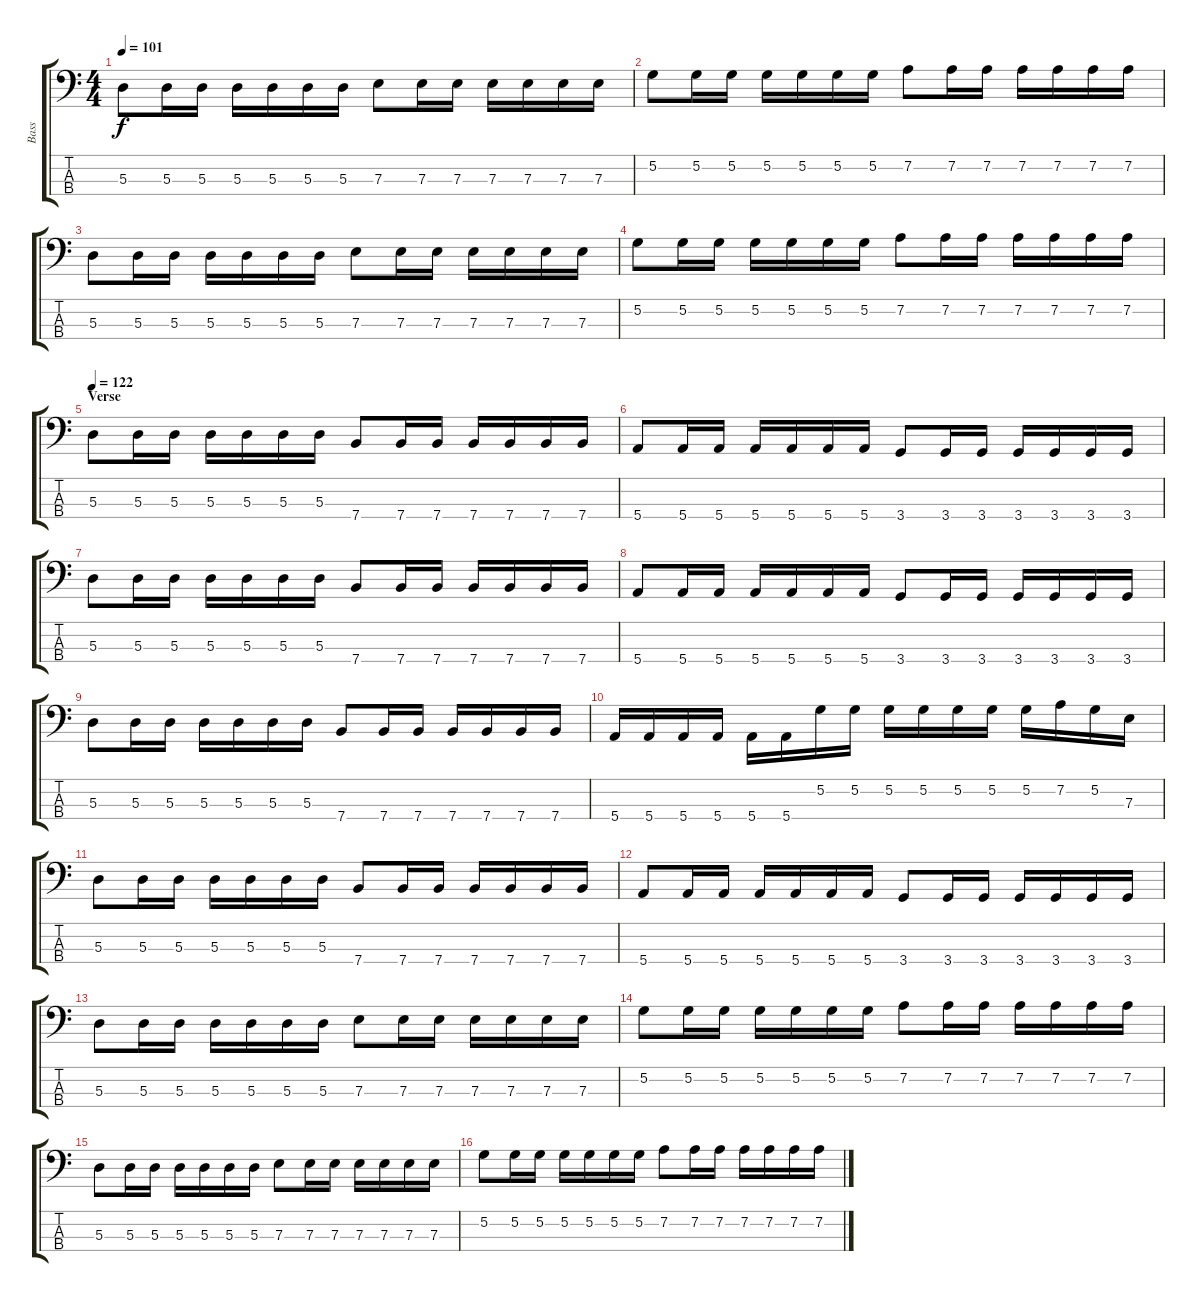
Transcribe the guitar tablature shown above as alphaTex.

\track ("Bass" "Bass") {instrument slapbass2}
\staff {score tabs}
\tuning (G2 D2 A1 E1) {hide}
\ts (4 4)
\tempo 101
\clef f4
\ks c
5.3.8{dy f} 5.3.16 5.3.16 5.3.16 5.3.16 5.3.16 5.3.16 7.3.8 7.3.16 7.3.16 7.3.16 7.3.16 7.3.16 7.3.16 |
5.2.8 5.2.16 5.2.16 5.2.16 5.2.16 5.2.16 5.2.16 7.2.8 7.2.16 7.2.16 7.2.16 7.2.16 7.2.16 7.2.16 |
5.3.8 5.3.16 5.3.16 5.3.16 5.3.16 5.3.16 5.3.16 7.3.8 7.3.16 7.3.16 7.3.16 7.3.16 7.3.16 7.3.16 |
5.2.8 5.2.16 5.2.16 5.2.16 5.2.16 5.2.16 5.2.16 7.2.8 7.2.16 7.2.16 7.2.16 7.2.16 7.2.16 7.2.16 |
\section ("" "Verse")
\tempo 122
5.3.8 5.3.16 5.3.16 5.3.16 5.3.16 5.3.16 5.3.16 7.4.8 7.4.16 7.4.16 7.4.16 7.4.16 7.4.16 7.4.16 |
5.4.8 5.4.16 5.4.16 5.4.16 5.4.16 5.4.16 5.4.16 3.4.8 3.4.16 3.4.16 3.4.16 3.4.16 3.4.16 3.4.16 |
5.3.8 5.3.16 5.3.16 5.3.16 5.3.16 5.3.16 5.3.16 7.4.8 7.4.16 7.4.16 7.4.16 7.4.16 7.4.16 7.4.16 |
5.4.8 5.4.16 5.4.16 5.4.16 5.4.16 5.4.16 5.4.16 3.4.8 3.4.16 3.4.16 3.4.16 3.4.16 3.4.16 3.4.16 |
5.3.8 5.3.16 5.3.16 5.3.16 5.3.16 5.3.16 5.3.16 7.4.8 7.4.16 7.4.16 7.4.16 7.4.16 7.4.16 7.4.16 |
5.4.16 5.4.16 5.4.16 5.4.16 5.4.16 5.4.16 5.2.16 5.2.16 5.2.16 5.2.16 5.2.16 5.2.16 5.2.16 7.2.16 5.2.16 7.3.16 |
5.3.8 5.3.16 5.3.16 5.3.16 5.3.16 5.3.16 5.3.16 7.4.8 7.4.16 7.4.16 7.4.16 7.4.16 7.4.16 7.4.16 |
5.4.8 5.4.16 5.4.16 5.4.16 5.4.16 5.4.16 5.4.16 3.4.8 3.4.16 3.4.16 3.4.16 3.4.16 3.4.16 3.4.16 |
5.3.8 5.3.16 5.3.16 5.3.16 5.3.16 5.3.16 5.3.16 7.3.8 7.3.16 7.3.16 7.3.16 7.3.16 7.3.16 7.3.16 |
5.2.8 5.2.16 5.2.16 5.2.16 5.2.16 5.2.16 5.2.16 7.2.8 7.2.16 7.2.16 7.2.16 7.2.16 7.2.16 7.2.16 |
5.3.8 5.3.16 5.3.16 5.3.16 5.3.16 5.3.16 5.3.16 7.3.8 7.3.16 7.3.16 7.3.16 7.3.16 7.3.16 7.3.16 |
5.2.8 5.2.16 5.2.16 5.2.16 5.2.16 5.2.16 5.2.16 7.2.8 7.2.16 7.2.16 7.2.16 7.2.16 7.2.16 7.2.16
